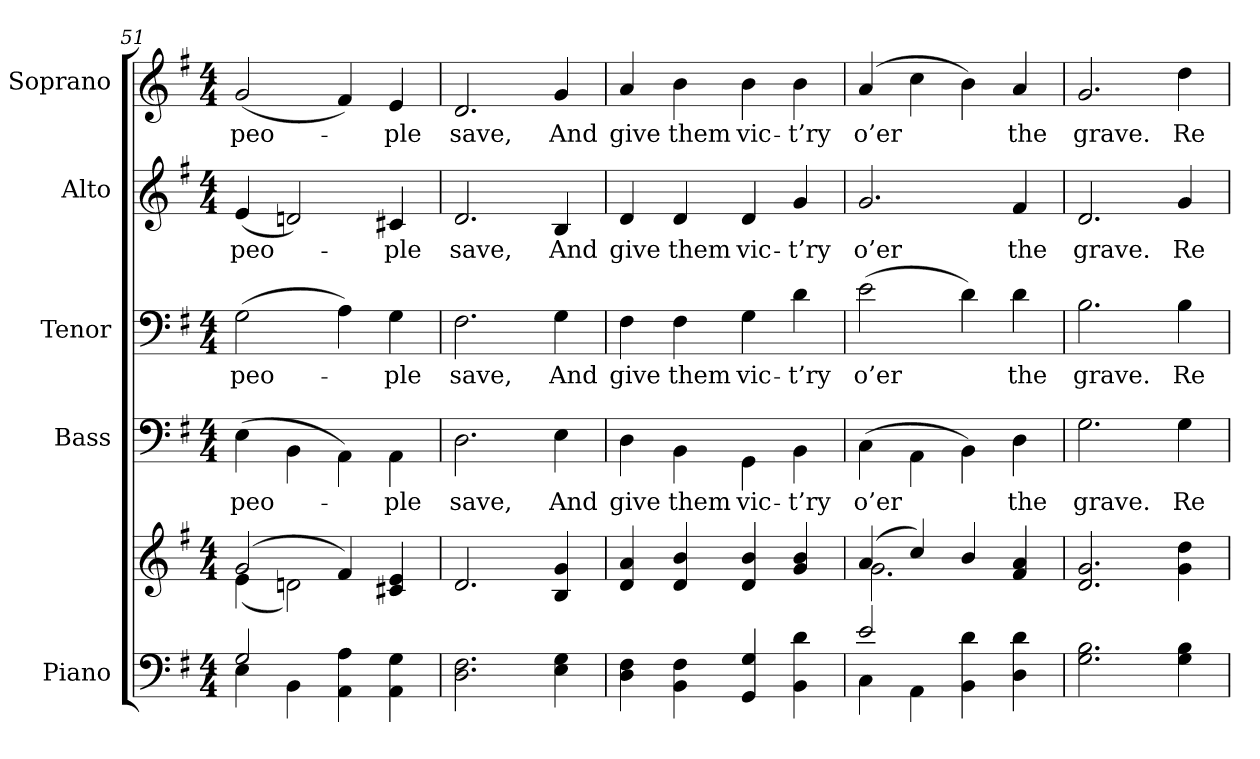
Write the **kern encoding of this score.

**kern	**kern	**kern	**text	**kern	**text	**kern	**text	**kern	**text
*part5	*part5	*part4	*part4	*part3	*part3	*part2	*part2	*part1	*part1
*staff6	*staff5	*staff4	*staff4	*staff3	*staff3	*staff2	*staff2	*staff1	*staff1
*I"Piano	*	*I"Bass	*	*I"Tenor	*	*I"Alto	*	*I"Soprano	*
*I'Pno.	*	*I'B.	*	*I'T.	*	*I'A.	*	*I'S.	*
!!LO:PB:g=z
*clefF4	*clefG2	*clefF4	*	*clefF4	*	*clefG2	*	*clefG2	*
*k[f#]	*k[f#]	*k[f#]	*	*k[f#]	*	*k[f#]	*	*k[f#]	*
*G:	*G:	*G:	*	*G:	*	*G:	*	*G:	*
*M4/4	*M4/4	*M4/4	*	*M4/4	*	*M4/4	*	*M4/4	*
=51	=51	=51	=51	=51	=51	=51	=51	=51	=51
*^	*^	*	*	*	*	*	*	*	*
!	!	!	!	!	!LO:LY:b:color=#000000	!	!	!	!	!	!
!	!	!	!	!	!	!	!LO:LY:b:color=#000000	!	!	!	!
!	!	!	!	!	!	!	!	!	!LO:LY:b:color=#000000	!	!
!	!	!	!	!	!	!	!	!	!	!	!LO:LY:b:color=#000000
2Gi/	4Ei\	(2gi/	(4ei\	(4Ei\	peo-	(2Gi\	peo-	(4ei/	peo-	(2gi/	peo-
.	4BBi\	.	2dni\)	4BBi\	.	.	.	2dni/)	.	.	.
4AAi\ 4Ai	2ryy	4f#i/)	.	4AAi\)	.	4Ai\)	.	.	.	4f#i/)	.
!	!	!	!	!	!LO:LY:b:color=#000000	!	!	!	!	!	!
!	!	!	!	!	!	!	!LO:LY:b:color=#000000	!	!	!	!
!	!	!	!	!	!	!	!	!	!LO:LY:b:color=#000000	!	!
!	!	!	!	!	!	!	!	!	!	!	!LO:LY:b:color=#000000
4AAi\ 4Gi	.	4c#Xi/ 4ei	4ryy	4AAi\	-ple	4Gi\	-ple	4c#Xi/	-ple	4ei/	-ple
*v	*v	*	*	*	*	*	*	*	*	*	*
*	*v	*v	*	*	*	*	*	*	*	*
=52	=52	=52	=52	=52	=52	=52	=52	=52	=52
*	*^	*	*	*	*	*	*	*	*
!	!	!	!	!LO:LY:b:color=#000000	!	!	!	!	!	!
*	*v	*v	*	*	*	*	*	*	*	*
*	*^	*	*	*	*	*	*	*	*
!	!	!	!	!	!	!LO:LY:b:color=#000000	!	!	!	!
*	*v	*v	*	*	*	*	*	*	*	*
*	*^	*	*	*	*	*	*	*	*
!	!	!	!	!	!	!	!	!LO:LY:b:color=#000000	!	!
*	*v	*v	*	*	*	*	*	*	*	*
*	*^	*	*	*	*	*	*	*	*
!	!	!	!	!	!	!	!	!	!	!LO:LY:b:color=#000000
*	*v	*v	*	*	*	*	*	*	*	*
2.Di\ 2.F#i	2.di/	2.Di\	save,	2.F#i\	save,	2.di/	save,	2.di/	save,
!	!	!	!LO:LY:b:color=#000000	!	!	!	!	!	!
!	!	!	!	!	!LO:LY:b:color=#000000	!	!	!	!
!	!	!	!	!	!	!	!LO:LY:b:color=#000000	!	!
!	!	!	!	!	!	!	!	!	!LO:LY:b:color=#000000
4Ei\ 4Gi	4Bi/ 4gi	4Ei\	And	4Gi\	And	4Bi/	And	4gi/	And
=53	=53	=53	=53	=53	=53	=53	=53	=53	=53
!	!	!	!LO:LY:b:color=#000000	!	!	!	!	!	!
!	!	!	!	!	!LO:LY:b:color=#000000	!	!	!	!
!	!	!	!	!	!	!	!LO:LY:b:color=#000000	!	!
!	!	!	!	!	!	!	!	!	!LO:LY:b:color=#000000
4Di\ 4F#i	4di/ 4ai	4Di\	give	4F#i\	give	4di/	give	4ai/	give
!	!	!	!LO:LY:b:color=#000000	!	!	!	!	!	!
!	!	!	!	!	!LO:LY:b:color=#000000	!	!	!	!
!	!	!	!	!	!	!	!LO:LY:b:color=#000000	!	!
!	!	!	!	!	!	!	!	!	!LO:LY:b:color=#000000
4BBi\ 4F#i	4di/ 4bi	4BBi\	them	4F#i\	them	4di/	them	4bi\	them
!	!	!	!LO:LY:b:color=#000000	!	!	!	!	!	!
!	!	!	!	!	!LO:LY:b:color=#000000	!	!	!	!
!	!	!	!	!	!	!	!LO:LY:b:color=#000000	!	!
!	!	!	!	!	!	!	!	!	!LO:LY:b:color=#000000
4GGi/ 4Gi	4di/ 4bi	4GGi\	vic-	4Gi\	vic-	4di/	vic-	4bi\	vic-
!	!	!	!LO:LY:b:color=#000000	!	!	!	!	!	!
!	!	!	!	!	!LO:LY:b:color=#000000	!	!	!	!
!	!	!	!	!	!	!	!LO:LY:b:color=#000000	!	!
!	!	!	!	!	!	!	!	!	!LO:LY:b:color=#000000
4BBi\ 4di	4gi/ 4bi	4BBi\	-t’ry	4di\	-t’ry	4gi/	-t’ry	4bi\	-t’ry
!!LO:PB:g=z
=54	=54	=54	=54	=54	=54	=54	=54	=54	=54
*^	*^	*	*	*	*	*	*	*	*
!	!	!	!	!	!LO:LY:b:color=#000000	!	!	!	!	!	!
!	!	!	!	!	!	!	!LO:LY:b:color=#000000	!	!	!	!
!	!	!	!	!	!	!	!	!	!LO:LY:b:color=#000000	!	!
!	!	!	!	!	!	!	!	!	!	!	!LO:LY:b:color=#000000
2ei/	4Ci\	(4ai/	2.gi\	(4Ci\	o’er	(2ei\	o’er	2.gi/	o’er	(4ai/	o’er
.	4AAi\	4cci/)	.	4AAi\	.	.	.	.	.	4cci\	.
4BBi\ 4di	2ryy	4bi/	.	4BBi\)	.	4di\)	.	.	.	4bi\)	.
!	!	!	!	!	!LO:LY:b:color=#000000	!	!	!	!	!	!
!	!	!	!	!	!	!	!LO:LY:b:color=#000000	!	!	!	!
!	!	!	!	!	!	!	!	!	!LO:LY:b:color=#000000	!	!
!	!	!	!	!	!	!	!	!	!	!	!LO:LY:b:color=#000000
4Di\ 4di	.	4f#i/ 4ai	4ryy	4Di\	the	4di\	the	4f#i/	the	4ai/	the
*v	*v	*	*	*	*	*	*	*	*	*	*
*	*v	*v	*	*	*	*	*	*	*	*
=55	=55	=55	=55	=55	=55	=55	=55	=55	=55
*	*^	*	*	*	*	*	*	*	*
!	!	!	!	!LO:LY:b:color=#000000	!	!	!	!	!	!
*	*v	*v	*	*	*	*	*	*	*	*
*	*^	*	*	*	*	*	*	*	*
!	!	!	!	!	!	!LO:LY:b:color=#000000	!	!	!	!
*	*v	*v	*	*	*	*	*	*	*	*
*	*^	*	*	*	*	*	*	*	*
!	!	!	!	!	!	!	!	!LO:LY:b:color=#000000	!	!
*	*v	*v	*	*	*	*	*	*	*	*
*	*^	*	*	*	*	*	*	*	*
!	!	!	!	!	!	!	!	!	!	!LO:LY:b:color=#000000
*	*v	*v	*	*	*	*	*	*	*	*
2.Gi\ 2.Bi	2.di/ 2.gi	2.Gi\	grave.	2.Bi\	grave.	2.di/	grave.	2.gi/	grave.
!	!	!	!LO:LY:b:color=#000000	!	!	!	!	!	!
!	!	!	!	!	!LO:LY:b:color=#000000	!	!	!	!
!	!	!	!	!	!	!	!LO:LY:b:color=#000000	!	!
!	!	!	!	!	!	!	!	!	!LO:LY:b:color=#000000
4Gi\ 4Bi	4gi\ 4ddi	4Gi\	Re-	4Bi\	Re-	4gi/	Re-	4ddi\	Re-
=	=	=	=	=	=	=	=	=	=
*-	*-	*-	*-	*-	*-	*-	*-	*-	*-
